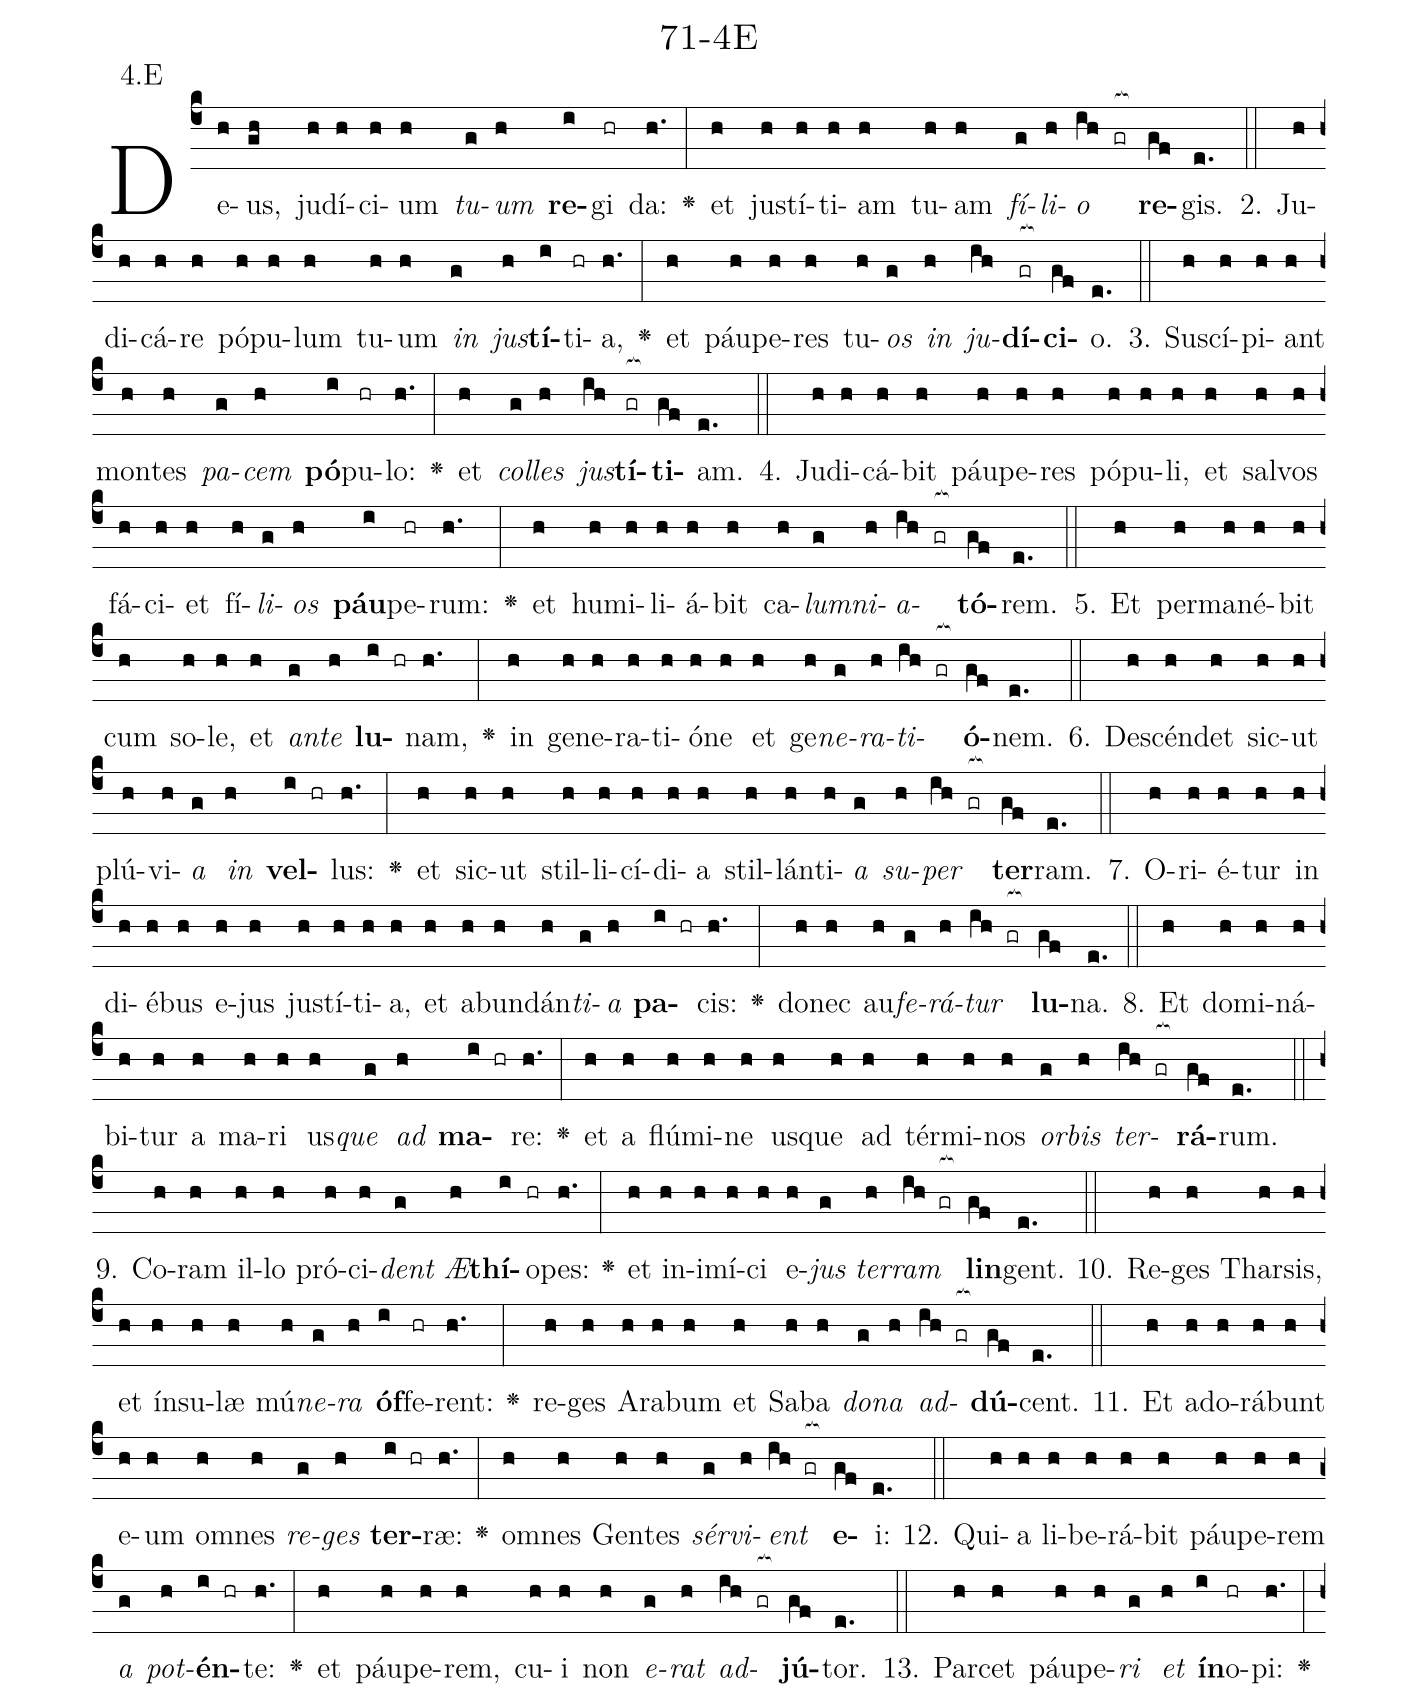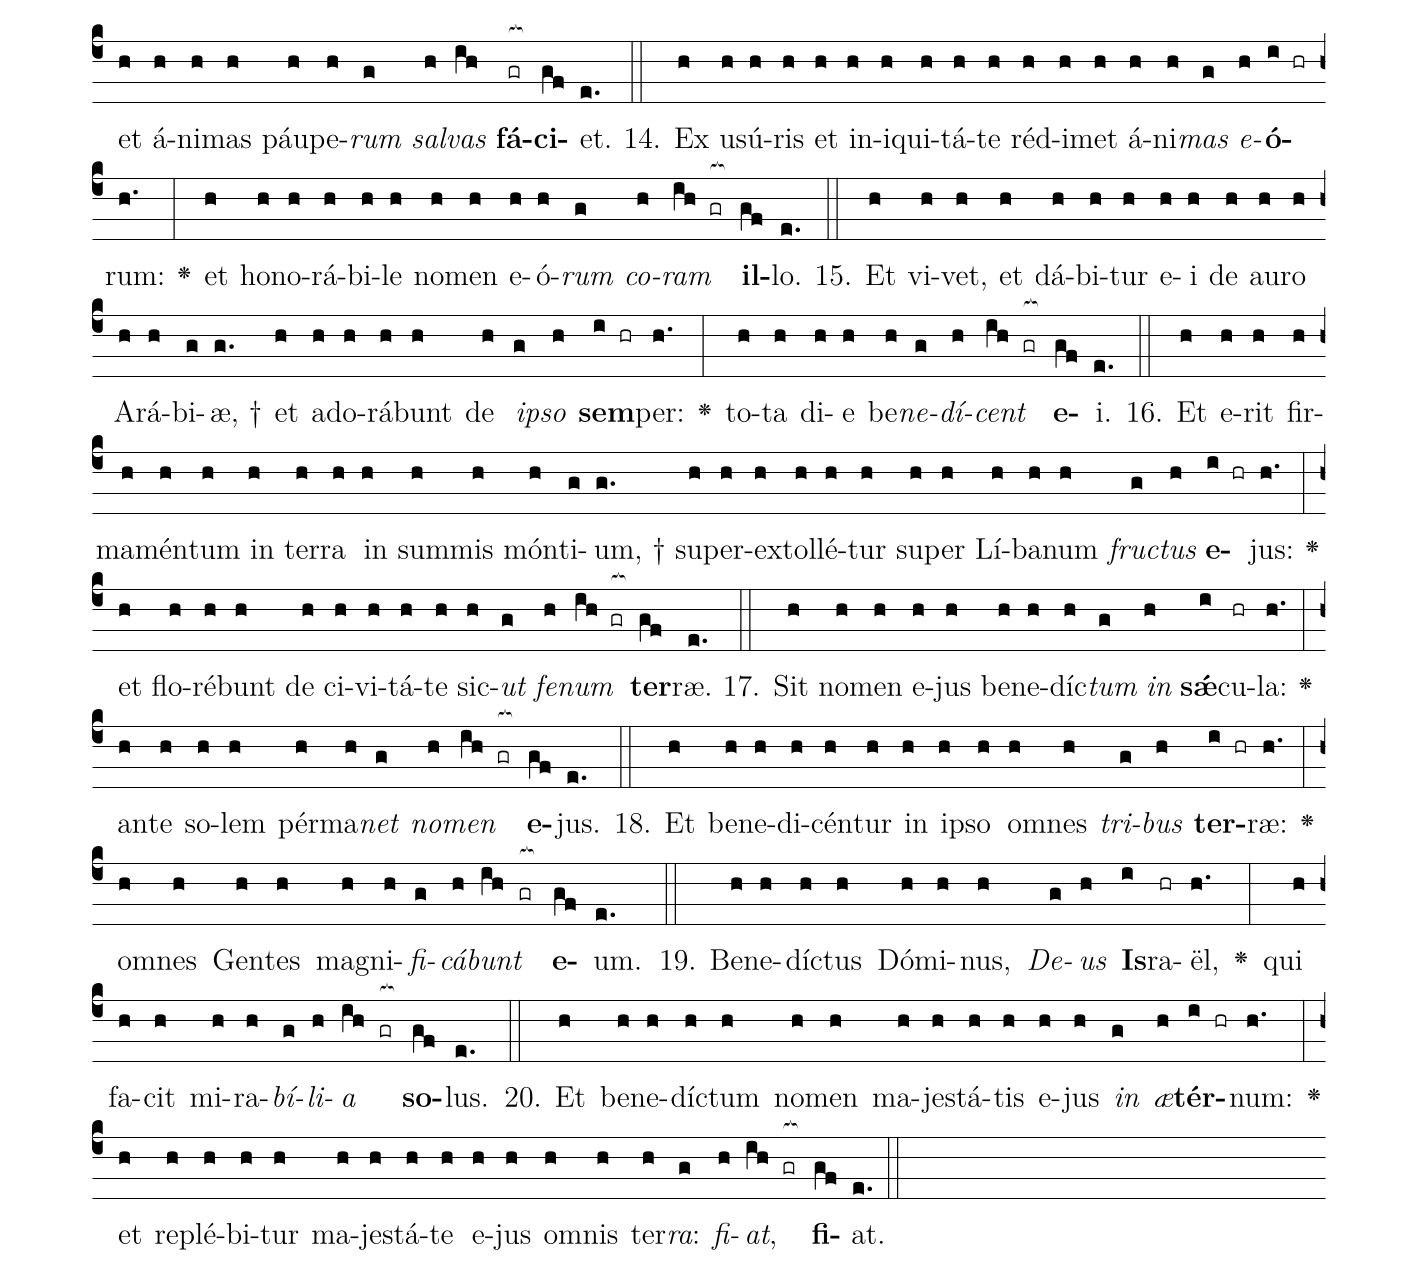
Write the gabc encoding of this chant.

name: 71-4E;
annotation: 4.E;
%%
(c4)De(h)us,(gh) ju(h)dí(h)ci(h)um(h) <i>tu</i>(g)<i>um</i>(h) <b>re</b>(i)gi(hr) da:(h.) <v>\greheightstar</v>(:) et(h) jus(h)tí(h)ti(h)am(h) tu(h)am(h) <i>fí</i>(g)<i>li</i>(h)<i>o</i>(ih gr[ocb:1{]) <b>re</b>(gf[ocb:0}])gis.(e.) (::)
2. Ju(h)di(h)cá(h)re(h) pó(h)pu(h)lum(h) tu(h)um(h) <i>in</i>(g) <i>jus</i>(h)<b>tí</b>(i)ti(hr)a,(h.) <v>\greheightstar</v>(:) et(h) páu(h)pe(h)res(h) tu(h)<i>os</i>(g) <i>in</i>(h) <i>ju</i>(ih)<b>dí</b>(gr[ocb:1{])<b>ci</b>(gf[ocb:0}])o.(e.) (::)
3. Su(h)scí(h)pi(h)ant(h) mon(h)tes(h) <i>pa</i>(g)<i>cem</i>(h) <b>pó</b>(i)pu(hr)lo:(h.) <v>\greheightstar</v>(:) et(h) <i>col</i>(g)<i>les</i>(h) <i>jus</i>(ih)<b>tí</b>(gr[ocb:1{])<b>ti</b>(gf[ocb:0}])am.(e.) (::)
4. Ju(h)di(h)cá(h)bit(h) páu(h)pe(h)res(h) pó(h)pu(h)li,(h) et(h) sal(h)vos(h) fá(h)ci(h)et(h) fí(h)<i>li</i>(g)<i>os</i>(h) <b>páu</b>(i)pe(hr)rum:(h.) <v>\greheightstar</v>(:) et(h) hu(h)mi(h)li(h)á(h)bit(h) ca(h)<i>lum</i>(g)<i>ni</i>(h)<i>a</i>(ih gr[ocb:1{])<b>tó</b>(gf[ocb:0}])rem.(e.) (::)
5. Et(h) per(h)ma(h)né(h)bit(h) cum(h) so(h)le,(h) et(h) <i>an</i>(g)<i>te</i>(h) <b>lu</b>(i hr)nam,(h.) <v>\greheightstar</v>(:) in(h) ge(h)ne(h)ra(h)ti(h)ó(h)ne(h) et(h) ge(h)<i>ne</i>(g)<i>ra</i>(h)<i>ti</i>(ih gr[ocb:1{])<b>ó</b>(gf[ocb:0}])nem.(e.) (::)
6. De(h)scén(h)det(h) sic(h)ut(h) plú(h)vi(h)<i>a</i>(g) <i>in</i>(h) <b>vel</b>(i hr)lus:(h.) <v>\greheightstar</v>(:) et(h) sic(h)ut(h) stil(h)li(h)cí(h)di(h)a(h) stil(h)lán(h)ti(h)<i>a</i>(g) <i>su</i>(h)<i>per</i>(ih gr[ocb:1{]) <b>ter</b>(gf[ocb:0}])ram.(e.) (::)
7. O(h)ri(h)é(h)tur(h) in(h) di(h)é(h)bus(h) e(h)jus(h) jus(h)tí(h)ti(h)a,(h) et(h) ab(h)un(h)dán(h)<i>ti</i>(g)<i>a</i>(h) <b>pa</b>(i hr)cis:(h.) <v>\greheightstar</v>(:) do(h)nec(h) au(h)<i>fe</i>(g)<i>rá</i>(h)<i>tur</i>(ih gr[ocb:1{]) <b>lu</b>(gf[ocb:0}])na.(e.) (::)
8. Et(h) do(h)mi(h)ná(h)bi(h)tur(h) a(h) ma(h)ri(h) us(h)<i>que</i>(g) <i>ad</i>(h) <b>ma</b>(i hr)re:(h.) <v>\greheightstar</v>(:) et(h) a(h) flú(h)mi(h)ne(h) us(h)que(h) ad(h) tér(h)mi(h)nos(h) <i>or</i>(g)<i>bis</i>(h) <i>ter</i>(ih gr[ocb:1{])<b>rá</b>(gf[ocb:0}])rum.(e.) (::)
9. Co(h)ram(h) il(h)lo(h) pró(h)ci(h)<i>dent</i>(g) <i>Æ</i>(h)<b>thí</b>(i)o(hr)pes:(h.) <v>\greheightstar</v>(:) et(h) in(h)i(h)mí(h)ci(h) e(h)<i>jus</i>(g) <i>ter</i>(h)<i>ram</i>(ih gr[ocb:1{]) <b>lin</b>(gf[ocb:0}])gent.(e.) (::)
10. Re(h)ges(h) Thar(h)sis,(h) et(h) ín(h)su(h)læ(h) mú(h)<i>ne</i>(g)<i>ra</i>(h) <b>óf</b>(i)fe(hr)rent:(h.) <v>\greheightstar</v>(:) re(h)ges(h) A(h)ra(h)bum(h) et(h) Sa(h)ba(h) <i>do</i>(g)<i>na</i>(h) <i>ad</i>(ih gr[ocb:1{])<b>dú</b>(gf[ocb:0}])cent.(e.) (::)
11. Et(h) ad(h)o(h)rá(h)bunt(h) e(h)um(h) om(h)nes(h) <i>re</i>(g)<i>ges</i>(h) <b>ter</b>(i hr)ræ:(h.) <v>\greheightstar</v>(:) om(h)nes(h) Gen(h)tes(h) <i>sér</i>(g)<i>vi</i>(h)<i>ent</i>(ih gr[ocb:1{]) <b>e</b>(gf[ocb:0}])i:(e.) (::)
12. Qui(h)a(h) li(h)be(h)rá(h)bit(h) páu(h)pe(h)rem(h) <i>a</i>(g) <i>pot</i>(h)<b>én</b>(i hr)te:(h.) <v>\greheightstar</v>(:) et(h) páu(h)pe(h)rem,(h) cu(h)i(h) non(h) <i>e</i>(g)<i>rat</i>(h) <i>ad</i>(ih gr[ocb:1{])<b>jú</b>(gf[ocb:0}])tor.(e.) (::)
13. Par(h)cet(h) páu(h)pe(h)<i>ri</i>(g) <i>et</i>(h) <b>ín</b>(i)o(hr)pi:(h.) <v>\greheightstar</v>(:) et(h) á(h)ni(h)mas(h) páu(h)pe(h)<i>rum</i>(g) <i>sal</i>(h)<i>vas</i>(ih) <b>fá</b>(gr[ocb:1{])<b>ci</b>(gf[ocb:0}])et.(e.) (::)
14. Ex(h) u(h)sú(h)ris(h) et(h) in(h)i(h)qui(h)tá(h)te(h) réd(h)i(h)met(h) á(h)ni(h)<i>mas</i>(g) <i>e</i>(h)<b>ó</b>(i hr)rum:(h.) <v>\greheightstar</v>(:) et(h) ho(h)no(h)rá(h)bi(h)le(h) no(h)men(h) e(h)ó(h)<i>rum</i>(g) <i>co</i>(h)<i>ram</i>(ih gr[ocb:1{]) <b>il</b>(gf[ocb:0}])lo.(e.) (::)
15. Et(h) vi(h)vet,(h) et(h) dá(h)bi(h)tur(h) e(h)i(h) de(h) au(h)ro(h) A(h)rá(h)bi(g)æ, †(g.) et(h) ad(h)o(h)rá(h)bunt(h) de(h) <i>ip</i>(g)<i>so</i>(h) <b>sem</b>(i hr)per:(h.) <v>\greheightstar</v>(:) to(h)ta(h) di(h)e(h) be(h)<i>ne</i>(g)<i>dí</i>(h)<i>cent</i>(ih gr[ocb:1{]) <b>e</b>(gf[ocb:0}])i.(e.) (::)
16. Et(h) e(h)rit(h) fir(h)ma(h)mén(h)tum(h) in(h) ter(h)ra(h) in(h) sum(h)mis(h) món(h)ti(g)um, †(g.) su(h)per(h)ex(h)tol(h)lé(h)tur(h) su(h)per(h) Lí(h)ba(h)num(h) <i>fruc</i>(g)<i>tus</i>(h) <b>e</b>(i hr)jus:(h.) <v>\greheightstar</v>(:) et(h) flo(h)ré(h)bunt(h) de(h) ci(h)vi(h)tá(h)te(h) sic(h)<i>ut</i>(g) <i>fe</i>(h)<i>num</i>(ih gr[ocb:1{]) <b>ter</b>(gf[ocb:0}])ræ.(e.) (::)
17. Sit(h) no(h)men(h) e(h)jus(h) be(h)ne(h)díc(h)<i>tum</i>(g) <i>in</i>(h) <b>sǽ</b>(i)cu(hr)la:(h.) <v>\greheightstar</v>(:) an(h)te(h) so(h)lem(h) pér(h)ma(h)<i>net</i>(g) <i>no</i>(h)<i>men</i>(ih gr[ocb:1{]) <b>e</b>(gf[ocb:0}])jus.(e.) (::)
18. Et(h) be(h)ne(h)di(h)cén(h)tur(h) in(h) ip(h)so(h) om(h)nes(h) <i>tri</i>(g)<i>bus</i>(h) <b>ter</b>(i hr)ræ:(h.) <v>\greheightstar</v>(:) om(h)nes(h) Gen(h)tes(h) ma(h)gni(h)<i>fi</i>(g)<i>cá</i>(h)<i>bunt</i>(ih gr[ocb:1{]) <b>e</b>(gf[ocb:0}])um.(e.) (::)
19. Be(h)ne(h)díc(h)tus(h) Dó(h)mi(h)nus,(h) <i>De</i>(g)<i>us</i>(h) <b>Is</b>(i)ra(hr)ël,(h.) <v>\greheightstar</v>(:) qui(h) fa(h)cit(h) mi(h)ra(h)<i>bí</i>(g)<i>li</i>(h)<i>a</i>(ih gr[ocb:1{]) <b>so</b>(gf[ocb:0}])lus.(e.) (::)
20. Et(h) be(h)ne(h)díc(h)tum(h) no(h)men(h) ma(h)jes(h)tá(h)tis(h) e(h)jus(h) <i>in</i>(g) <i>æ</i>(h)<b>tér</b>(i hr)num:(h.) <v>\greheightstar</v>(:) et(h) re(h)plé(h)bi(h)tur(h) ma(h)jes(h)tá(h)te(h) e(h)jus(h) om(h)nis(h) ter(h)<i>ra</i>:(g) <i>fi</i>(h)<i>at</i>,(ih gr[ocb:1{]) <b>fi</b>(gf[ocb:0}])at.(e.) (::)
